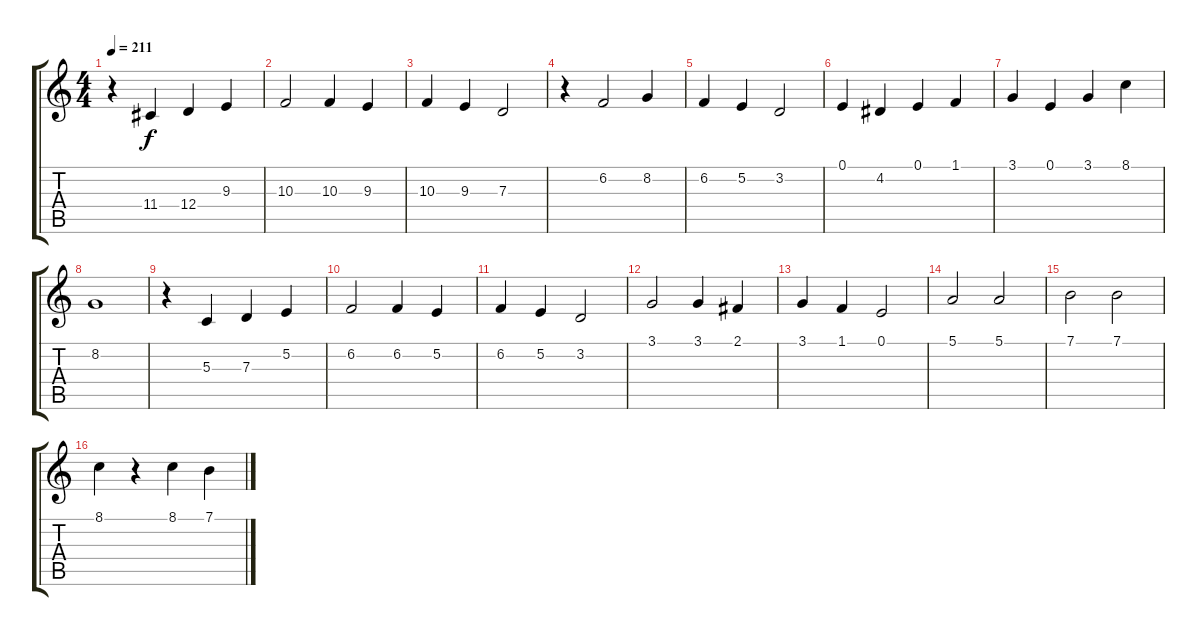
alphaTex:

\track "" {instrument electricpiano1}
\staff {score tabs}
\tuning (E4 B3 G3 D3 A2 E2) {hide}
\ts (4 4)
\tempo 211
\clef g2
\ks c
r.4{dy f} 11.4.4 12.4.4 9.3.4 |
10.3.2 10.3.4 9.3.4 |
10.3.4 9.3.4 7.3.2 |
r.4 6.2.2 8.2.4 |
6.2.4 5.2.4 3.2.2 |
0.1.4 4.2.4 0.1.4 1.1.4 |
3.1.4 0.1.4 3.1.4 8.1.4 |
8.2.1 |
r.4 5.3.4 7.3.4 5.2.4 |
6.2.2 6.2.4 5.2.4 |
6.2.4 5.2.4 3.2.2 |
3.1.2 3.1.4 2.1.4 |
3.1.4 1.1.4 0.1.2 |
5.1.2 5.1.2 |
7.1.2 7.1.2 |
8.1.4 r.4 8.1.4 7.1.4
